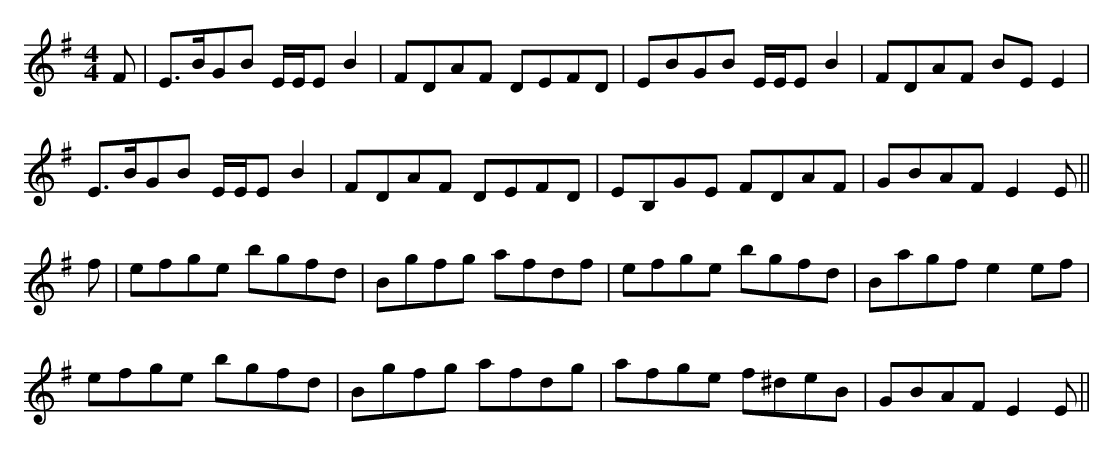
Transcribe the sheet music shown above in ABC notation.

X:1
M:4/4
K:Emin
F|E>BGB E/E/E B2|FDAF DEFD|EBGB E/E/E B2|FDAF BE E2|
E>BGB E/E/E B2|FDAF DEFD|EB,GE FDAF|GBAF E2 E||
f|efge bgfd|Bgfg afdf|efge bgfd|Bagf e2 ef|
efge bgfd|Bgfg afdg|afge f^deB|GBAF E2 E||
